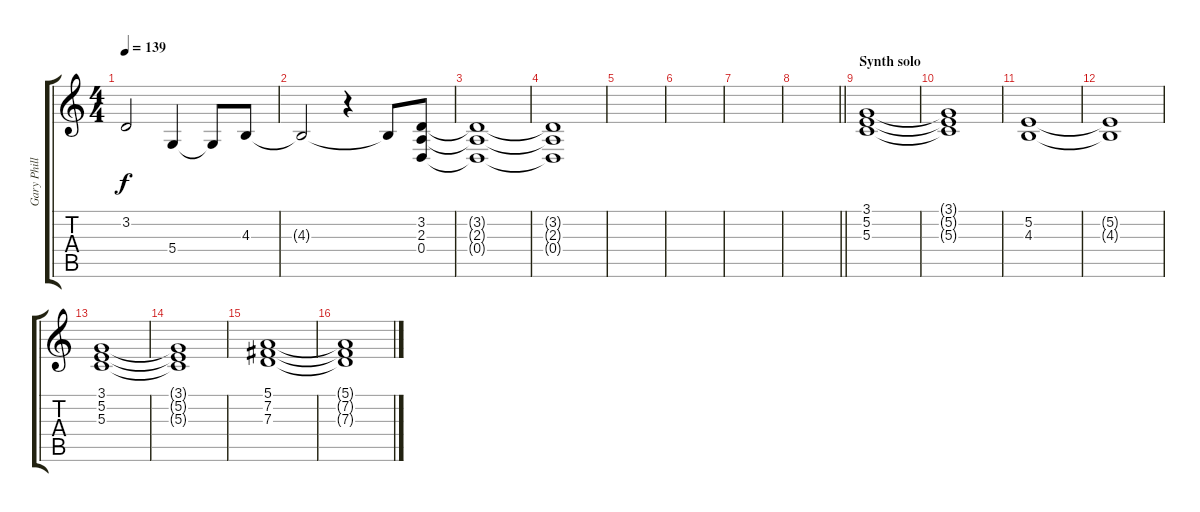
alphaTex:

\track ("Gary Phillips" "Gary Phill") {instrument drawbarorgan}
\staff {score tabs}
\tuning (E4 B3 G3 D3 A2 E2) {hide}
\ts (4 4)
\tempo 139
\clef g2
\ks c
3.2.2{dy f} 5.4.4 5.4{t}.8 4.3.8 |
4.3{t}.2 r.4 4.3{t}.8 (3.2 2.3 0.4).8{volume 2} |
(3.2{t} 2.3{t} 0.4{t}).1 |
(3.2{t} 2.3{t} 0.4{t}).1 |
|
|
|
\barLineRight lightlight
|
\section ("" "Synth solo")
(3.1 5.2 5.3).1{volume 13} |
(3.1{t} 5.2{t} 5.3{t}).1 |
(5.2 4.3).1 |
(5.2{t} 4.3{t}).1 |
(3.1 5.2 5.3).1{volume 13} |
(3.1{t} 5.2{t} 5.3{t}).1 |
(5.1 7.2 7.3).1 |
(5.1{t} 7.2{t} 7.3{t}).1
